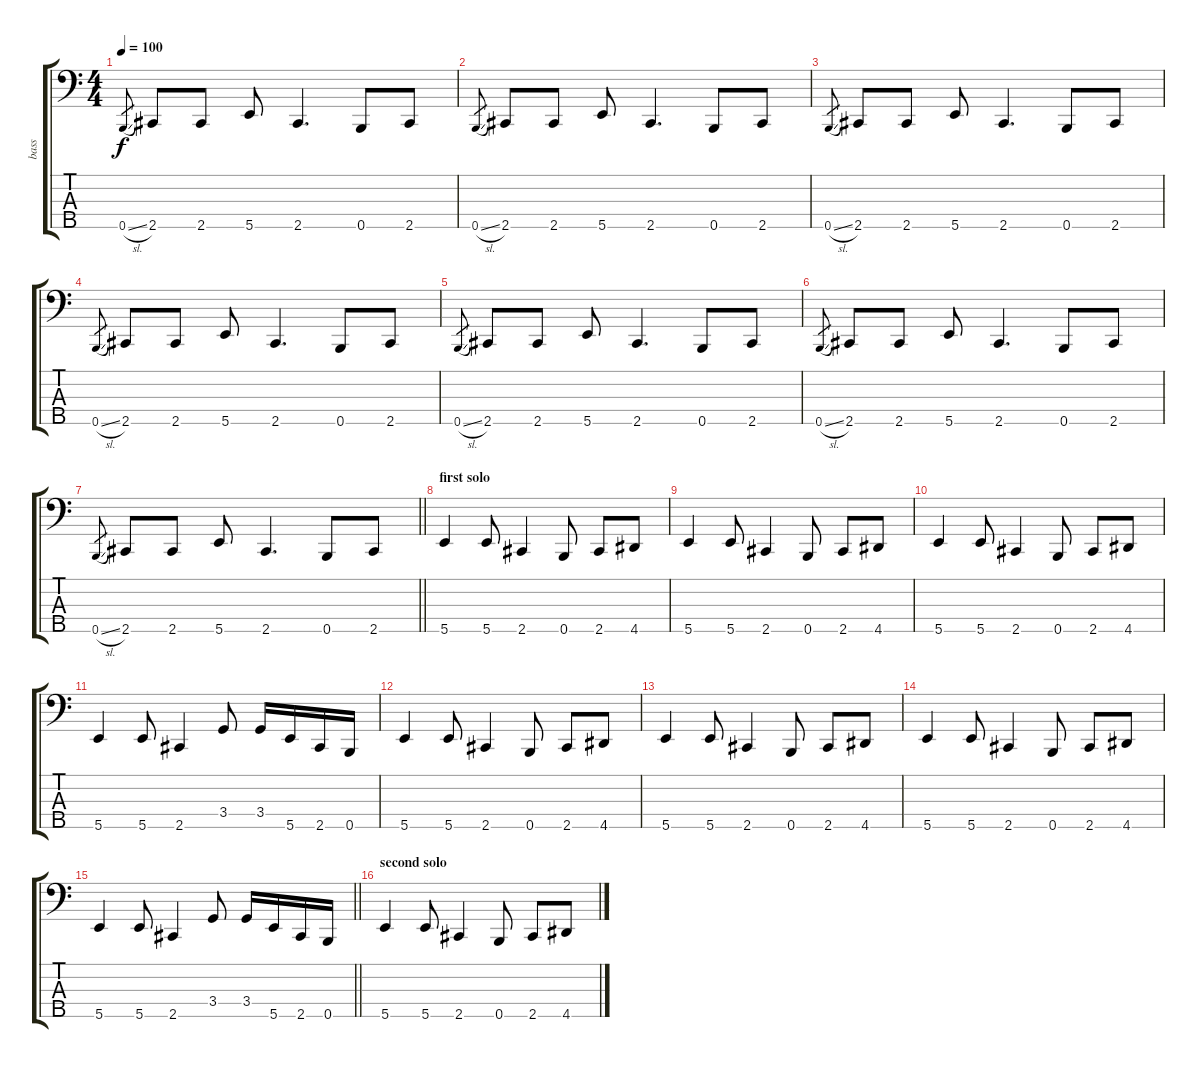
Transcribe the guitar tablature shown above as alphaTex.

\track ("bass" "bass") {instrument electricbassfinger}
\staff {score tabs}
\tuning (G2 D2 A1 E1 B0) {hide}
\ts (4 4)
\tempo 100
\clef f4
\ks c
0.5{sl}.8{gr dy f} 2.5.8 2.5.8 5.5.8 2.5.4{d} 0.5.8 2.5.8 |
0.5{sl}.8{gr} 2.5.8 2.5.8 5.5.8 2.5.4{d} 0.5.8 2.5.8 |
0.5{sl}.8{gr} 2.5.8 2.5.8 5.5.8 2.5.4{d} 0.5.8 2.5.8 |
0.5{sl}.8{gr} 2.5.8 2.5.8 5.5.8 2.5.4{d} 0.5.8 2.5.8 |
0.5{sl}.8{gr} 2.5.8 2.5.8 5.5.8 2.5.4{d} 0.5.8 2.5.8 |
0.5{sl}.8{gr} 2.5.8 2.5.8 5.5.8 2.5.4{d} 0.5.8 2.5.8 |
\barLineRight lightlight
0.5{sl}.8{gr} 2.5.8 2.5.8 5.5.8 2.5.4{d} 0.5.8 2.5.8 |
\section ("" "first solo")
5.5.4 5.5.8 2.5.4 0.5.8 2.5.8 4.5.8 |
5.5.4 5.5.8 2.5.4 0.5.8 2.5.8 4.5.8 |
5.5.4 5.5.8 2.5.4 0.5.8 2.5.8 4.5.8 |
5.5.4 5.5.8 2.5.4 3.4.8 3.4.16 5.5.16 2.5.16 0.5.16 |
5.5.4 5.5.8 2.5.4 0.5.8 2.5.8 4.5.8 |
5.5.4 5.5.8 2.5.4 0.5.8 2.5.8 4.5.8 |
5.5.4 5.5.8 2.5.4 0.5.8 2.5.8 4.5.8 |
\barLineRight lightlight
5.5.4 5.5.8 2.5.4 3.4.8 3.4.16 5.5.16 2.5.16 0.5.16 |
\section ("" "second solo")
5.5.4 5.5.8 2.5.4 0.5.8 2.5.8 4.5.8
